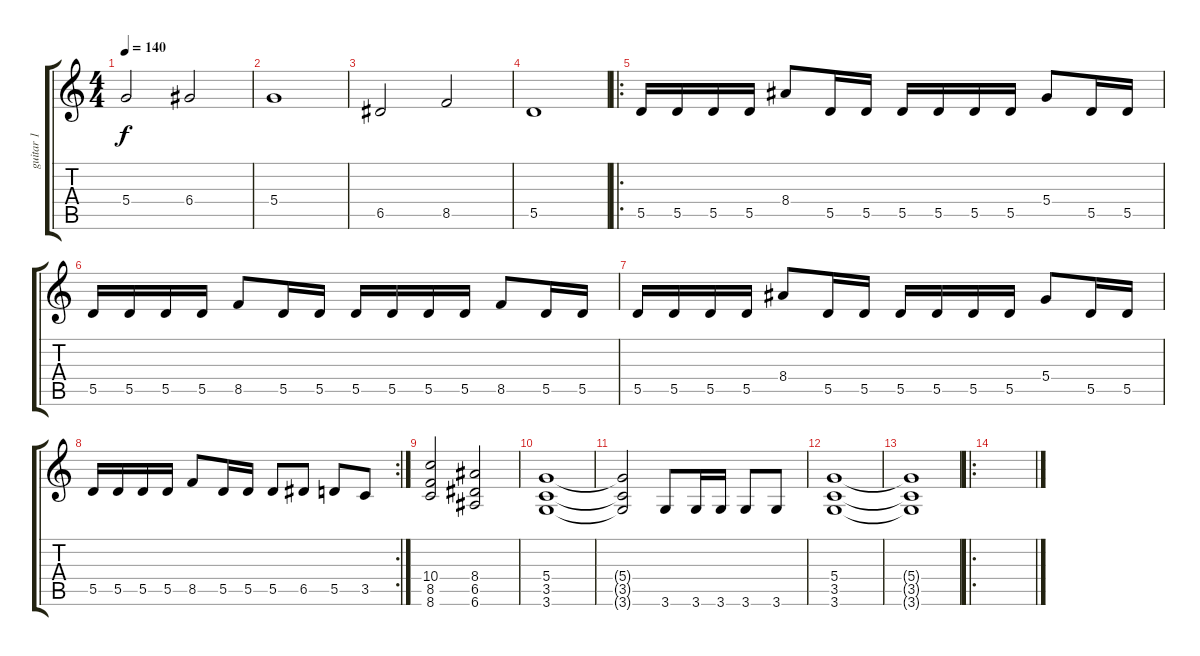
\track ("guitar 1" "guitar 1") {instrument distortionguitar}
\staff {score tabs}
\tuning (E4 B3 G3 D3 A2 E2) {hide}
\ts (4 4)
\tempo 140
\clef g2
\ks c
5.4.2{dy f} 6.4.2 |
5.4.1 |
6.5.2 8.5.2 |
5.5.1 |
\ro
5.5.16 5.5.16 5.5.16 5.5.16 8.4.8 5.5.16 5.5.16 5.5.16 5.5.16 5.5.16 5.5.16 5.4.8 5.5.16 5.5.16 |
5.5.16 5.5.16 5.5.16 5.5.16 8.5.8 5.5.16 5.5.16 5.5.16 5.5.16 5.5.16 5.5.16 8.5.8 5.5.16 5.5.16 |
5.5.16 5.5.16 5.5.16 5.5.16 8.4.8 5.5.16 5.5.16 5.5.16 5.5.16 5.5.16 5.5.16 5.4.8 5.5.16 5.5.16 |
\rc 2
5.5.16 5.5.16 5.5.16 5.5.16 8.5.8 5.5.16 5.5.16 5.5.8 6.5.8 5.5.8 3.5.8 |
(10.4 8.5 8.6).2 (8.4 6.5 6.6).2 |
(5.4 3.5 3.6).1 |
(5.4{t} 3.5{t} 3.6{t}).2 3.6.8 3.6.16 3.6.16 3.6.8 3.6.8 |
(5.4 3.5 3.6).1 |
(5.4{t} 3.5{t} 3.6{t}).1 |
\ro
